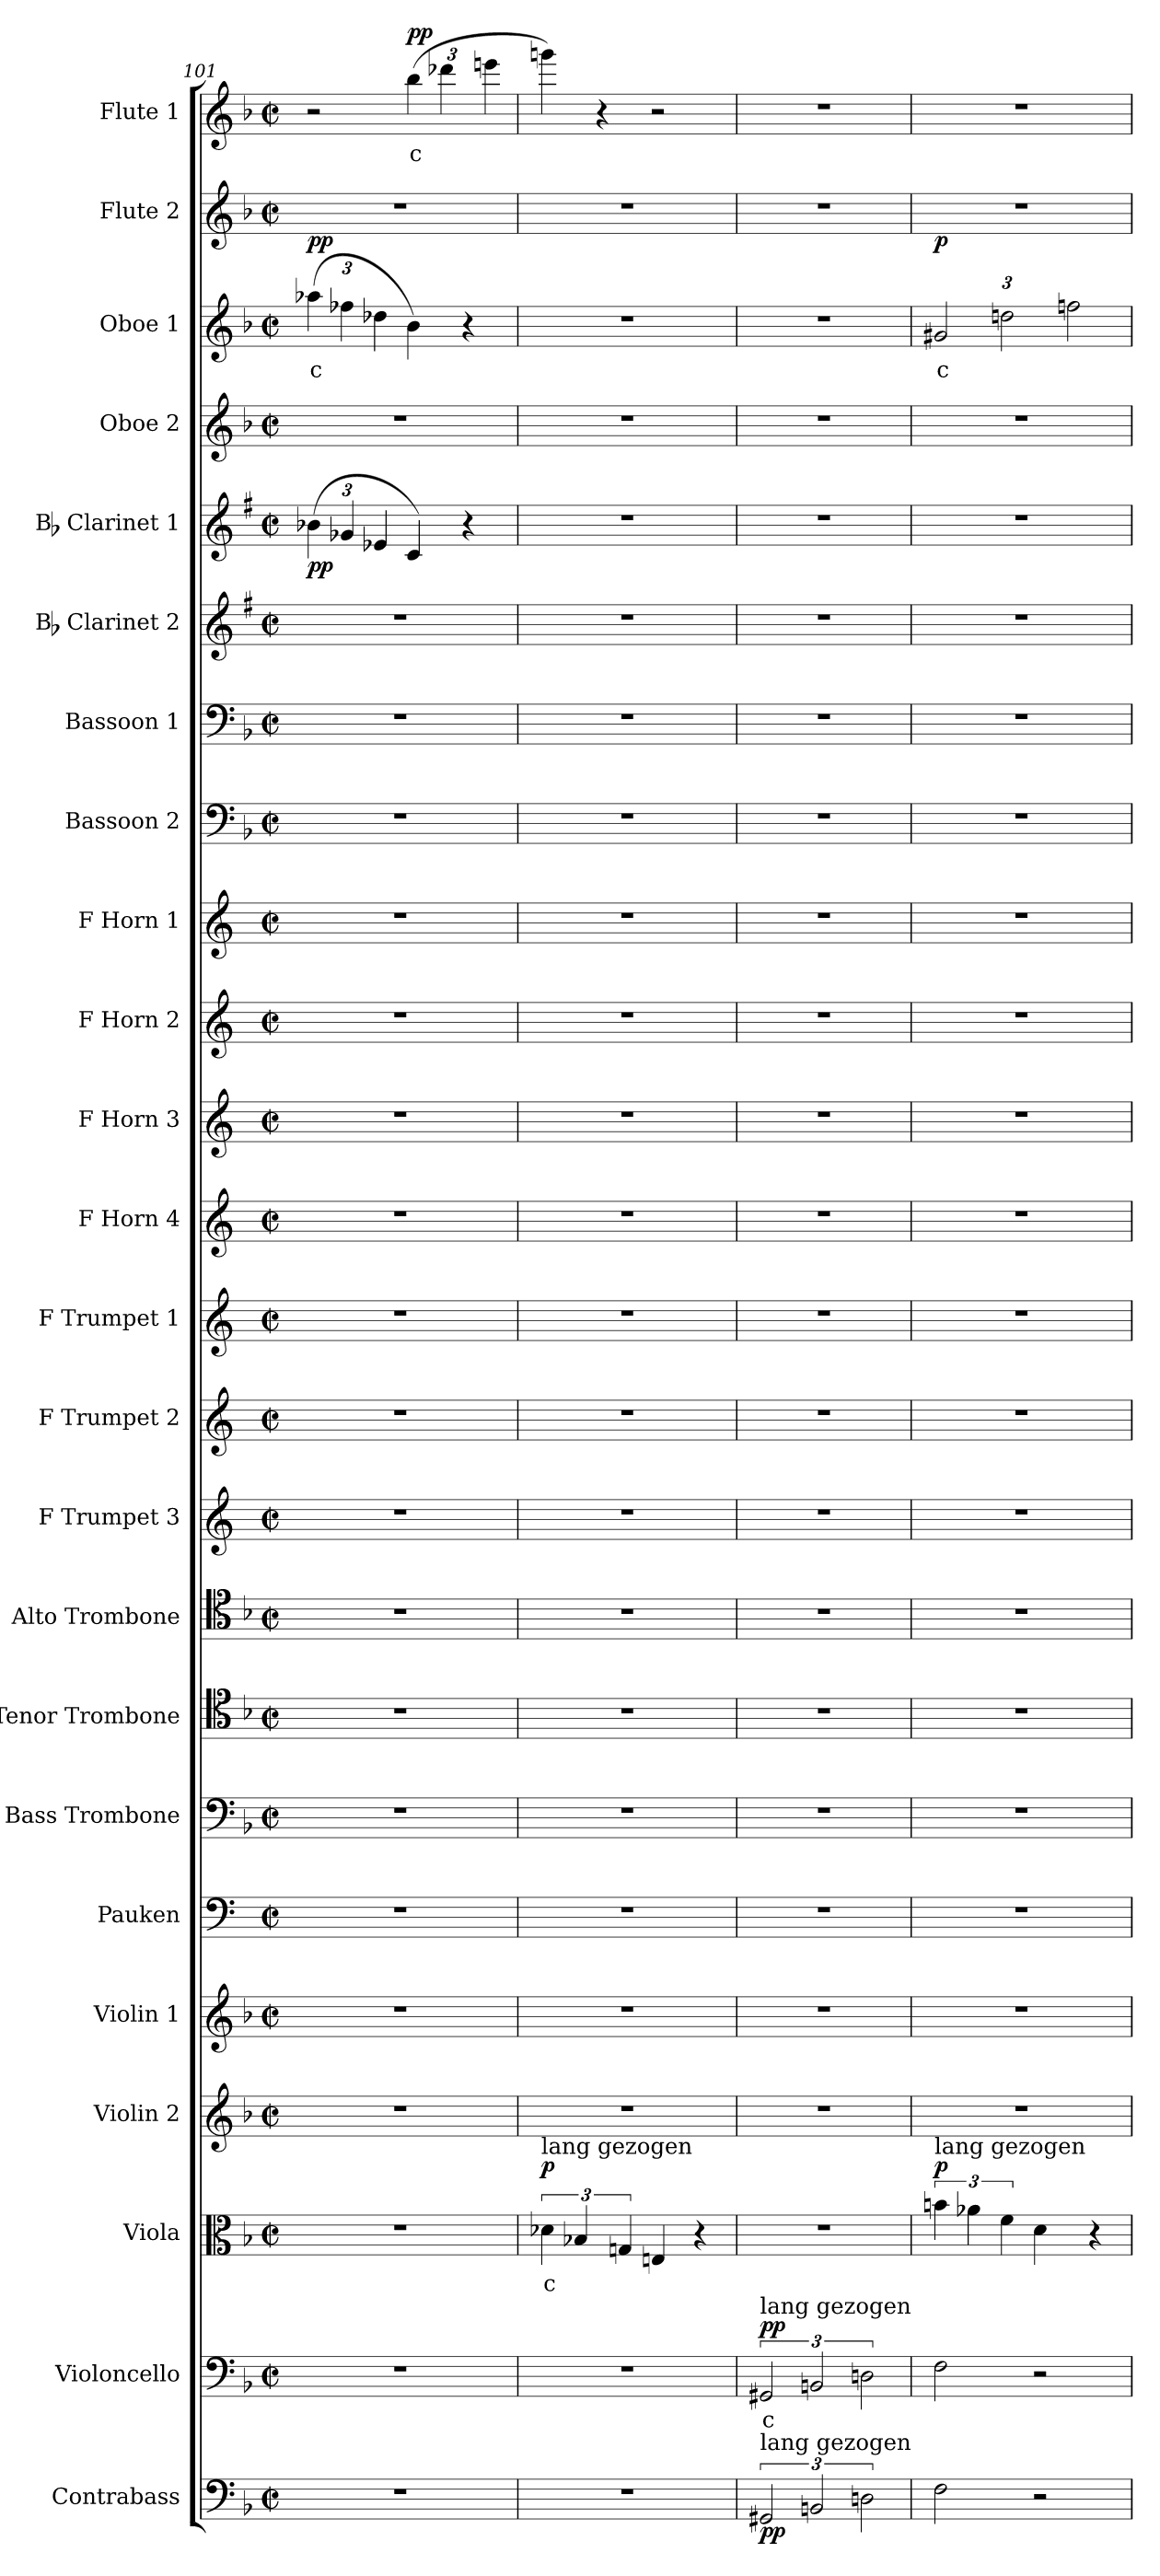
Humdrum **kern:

**kern	**dynam	**kern	**text	**dynam	**kern	**text	**dynam	**kern	**kern	**kern	**kern	**kern	**kern	**kern	**kern	**kern	**kern	**kern	**kern	**kern	**kern	**kern	**kern	**kern	**dynam	**kern	**kern	**text	**dynam	**kern	**kern	**text	**dynam
*part24	*part24	*part23	*part23	*part23	*part22	*part22	*part22	*part21	*part20	*part19	*part18	*part17	*part16	*part15	*part14	*part13	*part12	*part11	*part10	*part9	*part8	*part7	*part6	*part5	*part5	*part4	*part3	*part3	*part3	*part2	*part1	*part1	*part1
*staff24	*staff24	*staff23	*staff23	*staff23	*staff22	*staff22	*staff22	*staff21	*staff20	*staff19	*staff18	*staff17	*staff16	*staff15	*staff14	*staff13	*staff12	*staff11	*staff10	*staff9	*staff8	*staff7	*staff6	*staff5	*staff5	*staff4	*staff3	*staff3	*staff3	*staff2	*staff1	*staff1	*staff1
*I"Contrabass	*	*I"Violoncello	*	*	*I"Viola	*	*	*I"Violin 2	*I"Violin 1	*I"Pauken	*I"Bass Trombone	*I"Tenor Trombone	*I"Alto Trombone	*I"F Trumpet 3	*I"F Trumpet 2	*I"F Trumpet 1	*I"F Horn 4	*I"F Horn 3	*I"F Horn 2	*I"F Horn 1	*I"Bassoon 2	*I"Bassoon 1	*I"Bb Clarinet 2	*I"Bb Clarinet 1	*	*I"Oboe 2	*I"Oboe 1	*	*	*I"Flute 2	*I"Flute 1	*	*
*I'Cb	*	*I'Vc	*	*	*I'Vla	*	*	*I'Vln 2	*I'Vln 1	*I'Pk.	*I'B Trb	*I'T Trb	*I'A Trb	*I'Tpt 3	*I'Tpt 2	*I'Tpt 1	*I'Hn 4	*I'Hn 3	*I'Hn 2	*I'Hn 1	*I'Bsn 2	*I'Bsn 1	*I'Cl 2	*I'Cl 1	*	*I'Ob 2	*I'Ob 1	*	*	*I'Fl 2	*I'Fl 1	*	*
*clefF4	*	*clefF4	*	*	*clefC3	*	*	*clefG2	*clefG2	*clefF4	*clefF4	*clefC4	*clefC4	*clefG2	*clefG2	*clefG2	*clefG2	*clefG2	*clefG2	*clefG2	*clefF4	*clefF4	*clefG2	*clefG2	*	*clefG2	*clefG2	*	*	*clefG2	*clefG2	*	*
*ITrd7c12	*	*	*	*	*	*	*	*	*	*	*	*	*	*ITrd-3c-5	*ITrd-3c-5	*ITrd-3c-5	*ITrd4c7	*ITrd4c7	*ITrd4c7	*ITrd4c7	*	*	*ITrd1c2	*ITrd1c2	*	*	*	*	*	*	*	*	*
*k[b-]	*	*k[b-]	*	*	*k[b-]	*	*	*k[b-]	*k[b-]	*k[]	*k[b-]	*k[b-]	*k[b-]	*k[b-]	*k[b-]	*k[b-]	*k[b-]	*k[b-]	*k[b-]	*k[b-]	*k[b-]	*k[b-]	*k[b-]	*k[b-]	*	*k[b-]	*k[b-]	*	*	*k[b-]	*k[b-]	*	*
*M2/2	*	*M2/2	*	*	*M2/2	*	*	*M2/2	*M2/2	*M2/2	*M2/2	*M2/2	*M2/2	*M2/2	*M2/2	*M2/2	*M2/2	*M2/2	*M2/2	*M2/2	*M2/2	*M2/2	*M2/2	*M2/2	*	*M2/2	*M2/2	*	*	*M2/2	*M2/2	*	*
*met(c|)	*	*met(c|)	*	*	*met(c|)	*	*	*met(c|)	*met(c|)	*met(c|)	*met(c|)	*met(c|)	*met(c|)	*met(c|)	*met(c|)	*met(c|)	*met(c|)	*met(c|)	*met(c|)	*met(c|)	*met(c|)	*met(c|)	*met(c|)	*met(c|)	*	*met(c|)	*met(c|)	*	*	*met(c|)	*met(c|)	*	*
*	*	*	*	*	*	*	*	*	*	*	*	*	*	*	*	*	*	*	*	*	*	*	*	*Xbrackettup	*	*	*Xbrackettup	*	*	*	*	*	*
=101	=101	=101	=101	=101	=101	=101	=101	=101	=101	=101	=101	=101	=101	=101	=101	=101	=101	=101	=101	=101	=101	=101	=101	=101	=101	=101	=101	=101	=101	=101	=101	=101	=101
!	!	!	!	!	!	!	!	!	!	!	!	!	!	!	!	!	!	!	!	!	!	!	!	!	!LO:DY:b	!	!	!LO:LY:b:color=#FF0000	!LO:DY:b	!	!	!	!
1r	.	1r	.	.	1r	.	.	1r	1r	1r	1r	1r	1r	1r	1r	1r	1r	1r	1r	1r	1r	1r	1r	(6a-X\	pp	1r	(6aa-X\	c	pp	1r	2r	.	.
.	.	.	.	.	.	.	.	.	.	.	.	.	.	.	.	.	.	.	.	.	.	.	.	6f-X/	.	.	6ff-X\	.	.	.	.	.	.
.	.	.	.	.	.	.	.	.	.	.	.	.	.	.	.	.	.	.	.	.	.	.	.	6d-X/	.	.	6dd-X\	.	.	.	.	.	.
*	*	*	*	*	*	*	*	*	*	*	*	*	*	*	*	*	*	*	*	*	*	*	*	*	*	*	*	*	*	*	*Xbrackettup	*	*
!	!	!	!	!	!	!	!	!	!	!	!	!	!	!	!	!	!	!	!	!	!	!	!	!	!	!	!	!	!	!	!	!LO:LY:b:color=#FF0000	!LO:DY:b
.	.	.	.	.	.	.	.	.	.	.	.	.	.	.	.	.	.	.	.	.	.	.	.	4B-/)	.	.	4b-\)	.	.	.	(6bb-\	c	pp
.	.	.	.	.	.	.	.	.	.	.	.	.	.	.	.	.	.	.	.	.	.	.	.	.	.	.	.	.	.	.	6ddd-X\	.	.
.	.	.	.	.	.	.	.	.	.	.	.	.	.	.	.	.	.	.	.	.	.	.	.	4r	.	.	4r	.	.	.	.	.	.
.	.	.	.	.	.	.	.	.	.	.	.	.	.	.	.	.	.	.	.	.	.	.	.	.	.	.	.	.	.	.	6eeen\	.	.
=102	=102	=102	=102	=102	=102	=102	=102	=102	=102	=102	=102	=102	=102	=102	=102	=102	=102	=102	=102	=102	=102	=102	=102	=102	=102	=102	=102	=102	=102	=102	=102	=102	=102
!	!	!	!	!	!LO:TX:a:t=lang gezogen	!	!	!	!	!	!	!	!	!	!	!	!	!	!	!	!	!	!	!	!	!	!	!	!	!	!	!	!
!	!	!	!	!	!	!LO:LY:b:color=#FF0000	!LO:DY:b	!	!	!	!	!	!	!	!	!	!	!	!	!	!	!	!	!	!	!	!	!	!	!	!	!	!
1r	.	1r	.	.	6d-X\	c	p	1r	1r	1r	1r	1r	1r	1r	1r	1r	1r	1r	1r	1r	1r	1r	1r	1r	.	1r	1r	.	.	1r	4gggn\)	.	.
.	.	.	.	.	6B-X/	.	.	.	.	.	.	.	.	.	.	.	.	.	.	.	.	.	.	.	.	.	.	.	.	.	.	.	.
.	.	.	.	.	.	.	.	.	.	.	.	.	.	.	.	.	.	.	.	.	.	.	.	.	.	.	.	.	.	.	4r	.	.
.	.	.	.	.	6Gn/	.	.	.	.	.	.	.	.	.	.	.	.	.	.	.	.	.	.	.	.	.	.	.	.	.	.	.	.
.	.	.	.	.	4En/	.	.	.	.	.	.	.	.	.	.	.	.	.	.	.	.	.	.	.	.	.	.	.	.	.	2r	.	.
.	.	.	.	.	4r	.	.	.	.	.	.	.	.	.	.	.	.	.	.	.	.	.	.	.	.	.	.	.	.	.	.	.	.
=103	=103	=103	=103	=103	=103	=103	=103	=103	=103	=103	=103	=103	=103	=103	=103	=103	=103	=103	=103	=103	=103	=103	=103	=103	=103	=103	=103	=103	=103	=103	=103	=103	=103
!	!	!LO:TX:a:t=lang gezogen	!	!	!	!	!	!	!	!	!	!	!	!	!	!	!	!	!	!	!	!	!	!	!	!	!	!	!	!	!	!	!
!LO:TX:a:t=lang gezogen	!	!	!	!	!	!	!	!	!	!	!	!	!	!	!	!	!	!	!	!	!	!	!	!	!	!	!	!	!	!	!	!	!
!	!LO:DY:b	!	!LO:LY:b:color=#FF0000	!LO:DY:b	!	!	!	!	!	!	!	!	!	!	!	!	!	!	!	!	!	!	!	!	!	!	!	!	!	!	!	!	!
3GGG#X/	pp	3GG#X/	c	pp	1r	.	.	1r	1r	1r	1r	1r	1r	1r	1r	1r	1r	1r	1r	1r	1r	1r	1r	1r	.	1r	1r	.	.	1r	1r	.	.
3BBBn/	.	3BBn/	.	.	.	.	.	.	.	.	.	.	.	.	.	.	.	.	.	.	.	.	.	.	.	.	.	.	.	.	.	.	.
3DDn\	.	3Dn\	.	.	.	.	.	.	.	.	.	.	.	.	.	.	.	.	.	.	.	.	.	.	.	.	.	.	.	.	.	.	.
=104	=104	=104	=104	=104	=104	=104	=104	=104	=104	=104	=104	=104	=104	=104	=104	=104	=104	=104	=104	=104	=104	=104	=104	=104	=104	=104	=104	=104	=104	=104	=104	=104	=104
!	!	!	!	!	!LO:TX:a:t=lang gezogen	!	!	!	!	!	!	!	!	!	!	!	!	!	!	!	!	!	!	!	!	!	!	!	!	!	!	!	!
!	!	!	!	!	!	!	!LO:DY:b	!	!	!	!	!	!	!	!	!	!	!	!	!	!	!	!	!	!	!	!	!LO:LY:b:color=#FF0000	!LO:DY:b	!	!	!	!
2FF\	.	2F\	.	.	6bn\	.	p	1r	1r	1r	1r	1r	1r	1r	1r	1r	1r	1r	1r	1r	1r	1r	1r	1r	.	1r	3g#X/	c	p	1r	1r	.	.
.	.	.	.	.	6a-X\	.	.	.	.	.	.	.	.	.	.	.	.	.	.	.	.	.	.	.	.	.	.	.	.	.	.	.	.
.	.	.	.	.	6f\	.	.	.	.	.	.	.	.	.	.	.	.	.	.	.	.	.	.	.	.	.	3ddn\	.	.	.	.	.	.
2r	.	2r	.	.	4d\	.	.	.	.	.	.	.	.	.	.	.	.	.	.	.	.	.	.	.	.	.	.	.	.	.	.	.	.
.	.	.	.	.	.	.	.	.	.	.	.	.	.	.	.	.	.	.	.	.	.	.	.	.	.	.	3ffn\	.	.	.	.	.	.
.	.	.	.	.	4r	.	.	.	.	.	.	.	.	.	.	.	.	.	.	.	.	.	.	.	.	.	.	.	.	.	.	.	.
=	=	=	=	=	=	=	=	=	=	=	=	=	=	=	=	=	=	=	=	=	=	=	=	=	=	=	=	=	=	=	=	=	=
*-	*-	*-	*-	*-	*-	*-	*-	*-	*-	*-	*-	*-	*-	*-	*-	*-	*-	*-	*-	*-	*-	*-	*-	*-	*-	*-	*-	*-	*-	*-	*-	*-	*-
